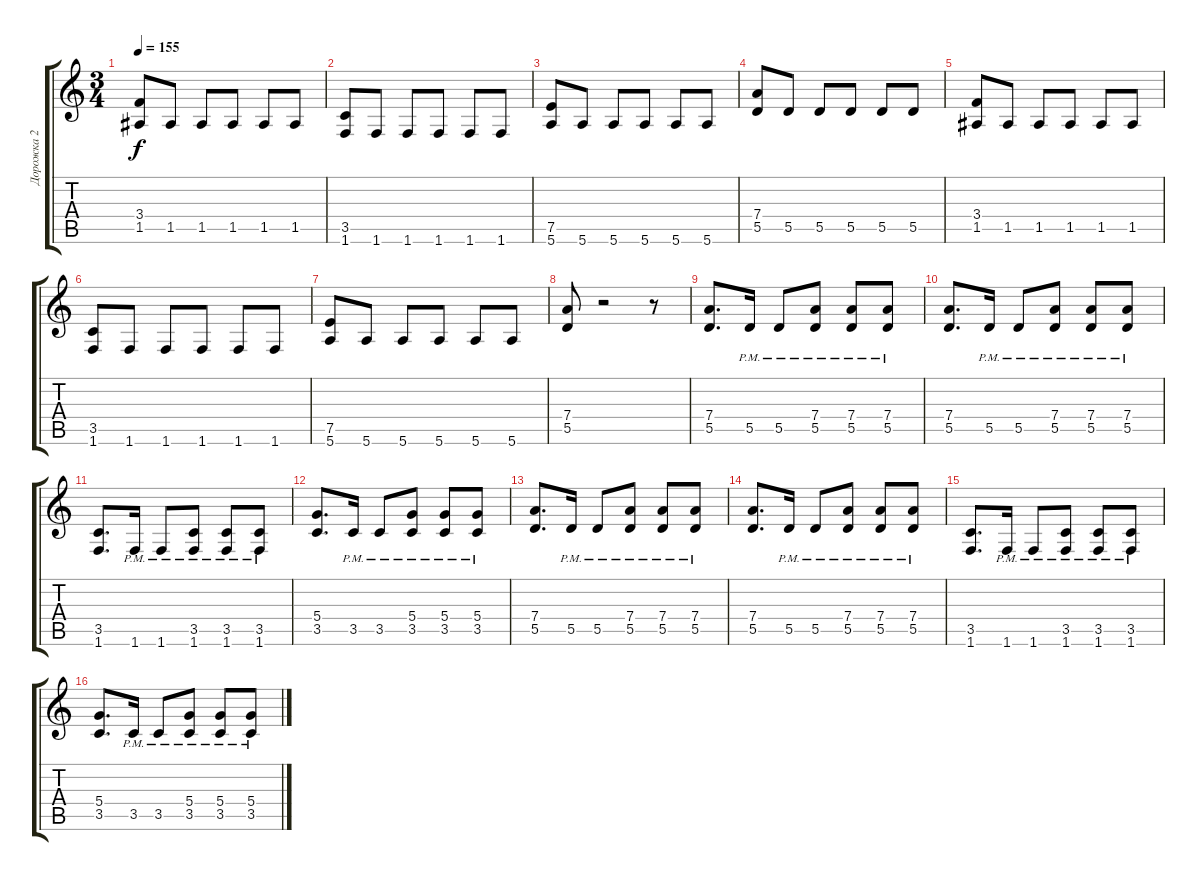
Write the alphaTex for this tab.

\track ("Дорожка 2" "Дорожка 2") {instrument distortionguitar}
\staff {score tabs}
\tuning (E4 B3 G3 D3 A2 E2) {hide}
\ts (3 4)
\tempo 155
\clef g2
\ks c
(3.4 1.5).8{dy f} 1.5.8 1.5.8 1.5.8 1.5.8 1.5.8 |
(3.5 1.6).8 1.6.8 1.6.8 1.6.8 1.6.8 1.6.8 |
(7.5 5.6).8 5.6.8 5.6.8 5.6.8 5.6.8 5.6.8 |
(7.4 5.5).8 5.5.8 5.5.8 5.5.8 5.5.8 5.5.8 |
(3.4 1.5).8 1.5.8 1.5.8 1.5.8 1.5.8 1.5.8 |
(3.5 1.6).8 1.6.8 1.6.8 1.6.8 1.6.8 1.6.8 |
(7.5 5.6).8 5.6.8 5.6.8 5.6.8 5.6.8 5.6.8 |
(7.4 5.5).8 r.2 r.8 |
(7.4 5.5).8{d} 5.5{pm}.16 5.5{pm}.8 (7.4{pm} 5.5{pm}).8 (7.4{pm} 5.5{pm}).8 (7.4{pm} 5.5{pm}).8 |
(7.4 5.5).8{d} 5.5{pm}.16 5.5{pm}.8 (7.4{pm} 5.5{pm}).8 (7.4{pm} 5.5{pm}).8 (7.4{pm} 5.5{pm}).8 |
(3.5 1.6).8{d} 1.6{pm}.16 1.6{pm}.8 (3.5 1.6{pm}).8 (3.5 1.6{pm}).8 (3.5 1.6{pm}).8 |
(5.4 3.5).8{d} 3.5{pm}.16 3.5{pm}.8 (5.4{pm} 3.5{pm}).8 (5.4{pm} 3.5{pm}).8 (5.4{pm} 3.5{pm}).8 |
(7.4 5.5).8{d} 5.5{pm}.16 5.5{pm}.8 (7.4{pm} 5.5{pm}).8 (7.4{pm} 5.5{pm}).8 (7.4{pm} 5.5{pm}).8 |
(7.4 5.5).8{d} 5.5{pm}.16 5.5{pm}.8 (7.4{pm} 5.5{pm}).8 (7.4{pm} 5.5{pm}).8 (7.4{pm} 5.5{pm}).8 |
(3.5 1.6).8{d} 1.6{pm}.16 1.6{pm}.8 (3.5 1.6{pm}).8 (3.5 1.6{pm}).8 (3.5 1.6{pm}).8 |
(5.4 3.5).8{d} 3.5{pm}.16 3.5{pm}.8 (5.4{pm} 3.5{pm}).8 (5.4{pm} 3.5{pm}).8 (5.4{pm} 3.5{pm}).8
